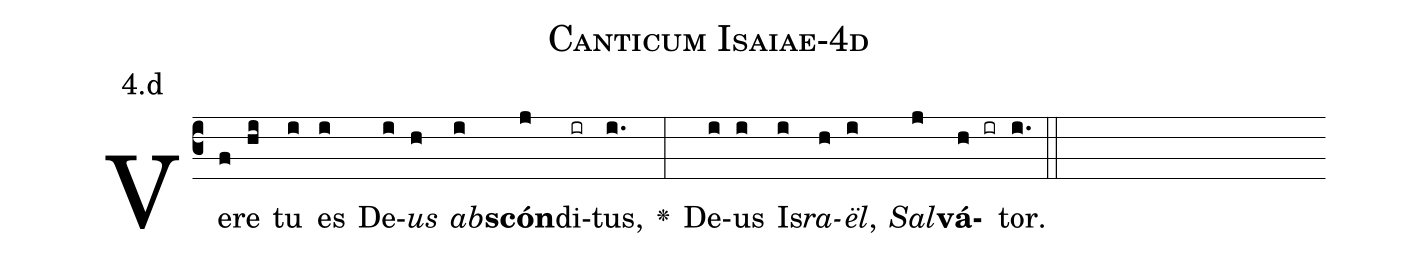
name: Canticum Isaiae-4d;
annotation: 4.d;
%%
(c3)Ve(f)re(hi) tu(i) es(i) De(i)<i>us</i>(h) <i>ab</i>(i)<b>scón</b>(j)di(ir)tus,(i.) <v>\greheightstar</v>(:) De(i)us(i) Is(i)<i>ra</i>(h)<i>ël</i>,(i) <i>Sal</i>(j)<b>vá</b>(h ir)tor.(i.) (::)


%E(i) u(h) o(i) u(j) a(h) e.(i.) (::)
